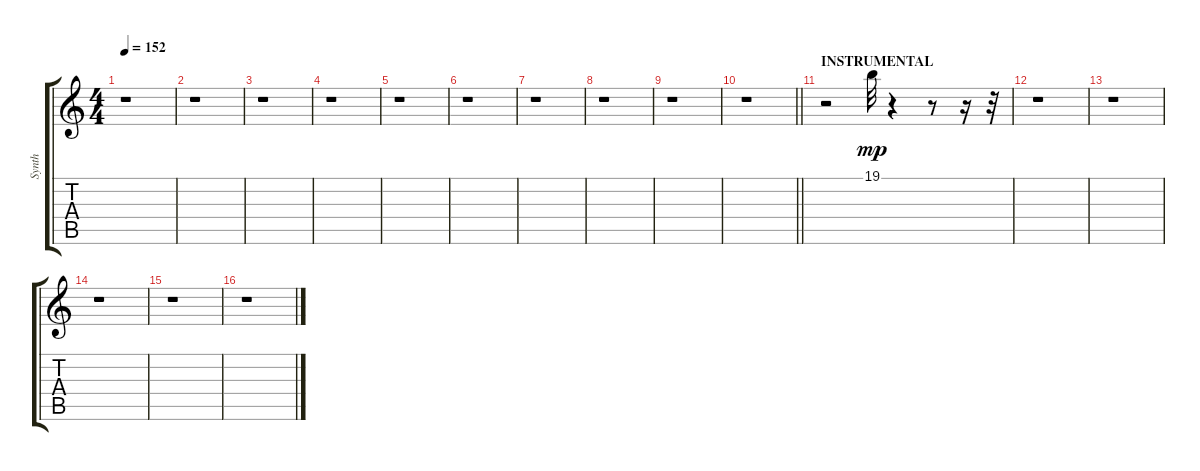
\track ("Synth" "Synth") {instrument glockenspiel}
\staff {score tabs}
\tuning (E4 B3 G3 D3 A2 E2) {hide}
\ts (4 4)
\tempo 152
\clef g2
\ks c
r.1{dy f} |
r.1 |
r.1 |
r.1 |
r.1 |
r.1 |
r.1 |
r.1 |
r.1 |
\barLineRight lightlight
r.1 |
\section ("" "INSTRUMENTAL")
r.2 19.1.32{dy mp} r.4 r.8 r.16 r.32 |
r.1 |
r.1 |
r.1 |
r.1 |
r.1
